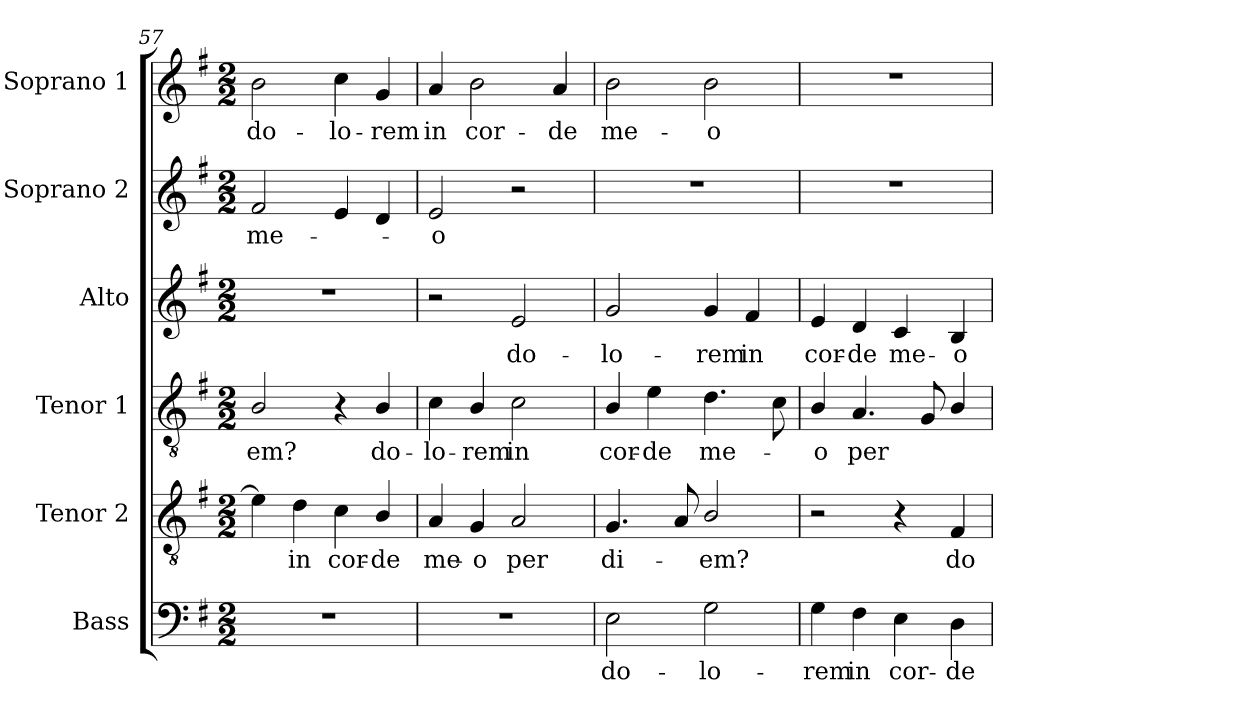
**kern	**text	**kern	**text	**kern	**text	**kern	**text	**kern	**text	**kern	**text
*part6	*part6	*part5	*part5	*part4	*part4	*part3	*part3	*part2	*part2	*part1	*part1
*staff6	*staff6	*staff5	*staff5	*staff4	*staff4	*staff3	*staff3	*staff2	*staff2	*staff1	*staff1
*I"Bass	*	*I"Tenor 2	*	*I"Tenor 1	*	*I"Alto	*	*I"Soprano 2	*	*I"Soprano 1	*
*I'B	*	*I'T2	*	*I'T1	*	*I'A	*	*I'S2	*	*I'S1	*
!!LO:LB:g=z
*clefF4	*	*clefGv2	*	*clefGv2	*	*clefG2	*	*clefG2	*	*clefG2	*
*	*	*ITrd7c12	*	*ITrd7c12	*	*	*	*	*	*	*
*k[f#]	*	*k[f#]	*	*k[f#]	*	*k[f#]	*	*k[f#]	*	*k[f#]	*
*G:	*	*G:	*	*G:	*	*G:	*	*G:	*	*G:	*
*M2/2	*	*M2/2	*	*M2/2	*	*M2/2	*	*M2/2	*	*M2/2	*
=57	=57	=57	=57	=57	=57	=57	=57	=57	=57	=57	=57
!	!	!	!	!	!LO:LY:b:color=#000000	!	!	!	!	!	!
!	!	!	!	!	!	!	!	!	!LO:LY:b:color=#000000	!	!
!	!	!	!	!	!	!	!	!	!	!	!LO:LY:b:color=#000000
1r	.	4Ei\]	.	2BBi/	-em?	1r	.	2f#i/	me-	2bi\	do-
!	!	!	!LO:LY:b:color=#000000	!	!	!	!	!	!	!	!
.	.	4Di\	in	.	.	.	.	.	.	.	.
!	!	!	!LO:LY:b:color=#000000	!	!	!	!	!	!	!	!
!	!	!	!	!	!	!	!	!	!	!	!LO:LY:b:color=#000000
.	.	4Ci\	cor-	4r	.	.	.	4ei/	.	4cci\	-lo-
!	!	!	!LO:LY:b:color=#000000	!	!	!	!	!	!	!	!
!	!	!	!	!	!LO:LY:b:color=#000000	!	!	!	!	!	!
!	!	!	!	!	!	!	!	!	!	!	!LO:LY:b:color=#000000
.	.	4BBi/	-de	4BBi/	do-	.	.	4di/	.	4gi/	-rem
=58	=58	=58	=58	=58	=58	=58	=58	=58	=58	=58	=58
!	!	!	!LO:LY:b:color=#000000	!	!	!	!	!	!	!	!
!	!	!	!	!	!LO:LY:b:color=#000000	!	!	!	!	!	!
!	!	!	!	!	!	!	!	!	!LO:LY:b:color=#000000	!	!
!	!	!	!	!	!	!	!	!	!	!	!LO:LY:b:color=#000000
1r	.	4AAi/	me-	4Ci\	-lo-	2r	.	2ei/	-o	4ai/	in
!	!	!	!LO:LY:b:color=#000000	!	!	!	!	!	!	!	!
!	!	!	!	!	!LO:LY:b:color=#000000	!	!	!	!	!	!
!	!	!	!	!	!	!	!	!	!	!	!LO:LY:b:color=#000000
.	.	4GGi/	-o	4BBi/	-rem	.	.	.	.	2bi\	cor-
!	!	!	!LO:LY:b:color=#000000	!	!	!	!	!	!	!	!
!	!	!	!	!	!LO:LY:b:color=#000000	!	!	!	!	!	!
!	!	!	!	!	!	!	!LO:LY:b:color=#000000	!	!	!	!
.	.	2AAi/	per	2Ci\	in	2ei/	do-	2r	.	.	.
!	!	!	!	!	!	!	!	!	!	!	!LO:LY:b:color=#000000
.	.	.	.	.	.	.	.	.	.	4ai/	-de
=59	=59	=59	=59	=59	=59	=59	=59	=59	=59	=59	=59
!	!LO:LY:b:color=#000000	!	!	!	!	!	!	!	!	!	!
!	!	!	!LO:LY:b:color=#000000	!	!	!	!	!	!	!	!
!	!	!	!	!	!LO:LY:b:color=#000000	!	!	!	!	!	!
!	!	!	!	!	!	!	!LO:LY:b:color=#000000	!	!	!	!
!	!	!	!	!	!	!	!	!	!	!	!LO:LY:b:color=#000000
2Ei\	do-	4.GGi/	di-	4BBi/	cor-	2gi/	-lo-	1r	.	2bi\	me-
!	!	!	!	!	!LO:LY:b:color=#000000	!	!	!	!	!	!
.	.	.	.	4Ei\	-de	.	.	.	.	.	.
.	.	8AAi/	.	.	.	.	.	.	.	.	.
!	!LO:LY:b:color=#000000	!	!	!	!	!	!	!	!	!	!
!	!	!	!LO:LY:b:color=#000000	!	!	!	!	!	!	!	!
!	!	!	!	!	!LO:LY:b:color=#000000	!	!	!	!	!	!
!	!	!	!	!	!	!	!LO:LY:b:color=#000000	!	!	!	!
!	!	!	!	!	!	!	!	!	!	!	!LO:LY:b:color=#000000
2Gi\	-lo-	2BBi/	-em?	4.Di\	me-	4gi/	-rem	.	.	2bi\	-o
!	!	!	!	!	!	!	!LO:LY:b:color=#000000	!	!	!	!
.	.	.	.	.	.	4f#i/	in	.	.	.	.
.	.	.	.	8Ci\	.	.	.	.	.	.	.
=60	=60	=60	=60	=60	=60	=60	=60	=60	=60	=60	=60
!	!LO:LY:b:color=#000000	!	!	!	!	!	!	!	!	!	!
!	!	!	!	!	!LO:LY:b:color=#000000	!	!	!	!	!	!
!	!	!	!	!	!	!	!LO:LY:b:color=#000000	!	!	!	!
4Gi\	-rem	2r	.	4BBi/	-o	4ei/	cor-	1r	.	1r	.
!	!LO:LY:b:color=#000000	!	!	!	!	!	!	!	!	!	!
!	!	!	!	!	!LO:LY:b:color=#000000	!	!	!	!	!	!
!	!	!	!	!	!	!	!LO:LY:b:color=#000000	!	!	!	!
4F#i\	in	.	.	4.AAi/	per	4di/	-de	.	.	.	.
!	!LO:LY:b:color=#000000	!	!	!	!	!	!	!	!	!	!
!	!	!	!	!	!	!	!LO:LY:b:color=#000000	!	!	!	!
4Ei\	cor-	4r	.	.	.	4ci/	me-	.	.	.	.
.	.	.	.	8GGi/	.	.	.	.	.	.	.
!	!LO:LY:b:color=#000000	!	!	!	!	!	!	!	!	!	!
!	!	!	!LO:LY:b:color=#000000	!	!	!	!	!	!	!	!
!	!	!	!	!	!	!	!LO:LY:b:color=#000000	!	!	!	!
4Di\	-de	4FF#i/	do-	4BBi/	.	4Bi/	-o	.	.	.	.
=	=	=	=	=	=	=	=	=	=	=	=
*-	*-	*-	*-	*-	*-	*-	*-	*-	*-	*-	*-
